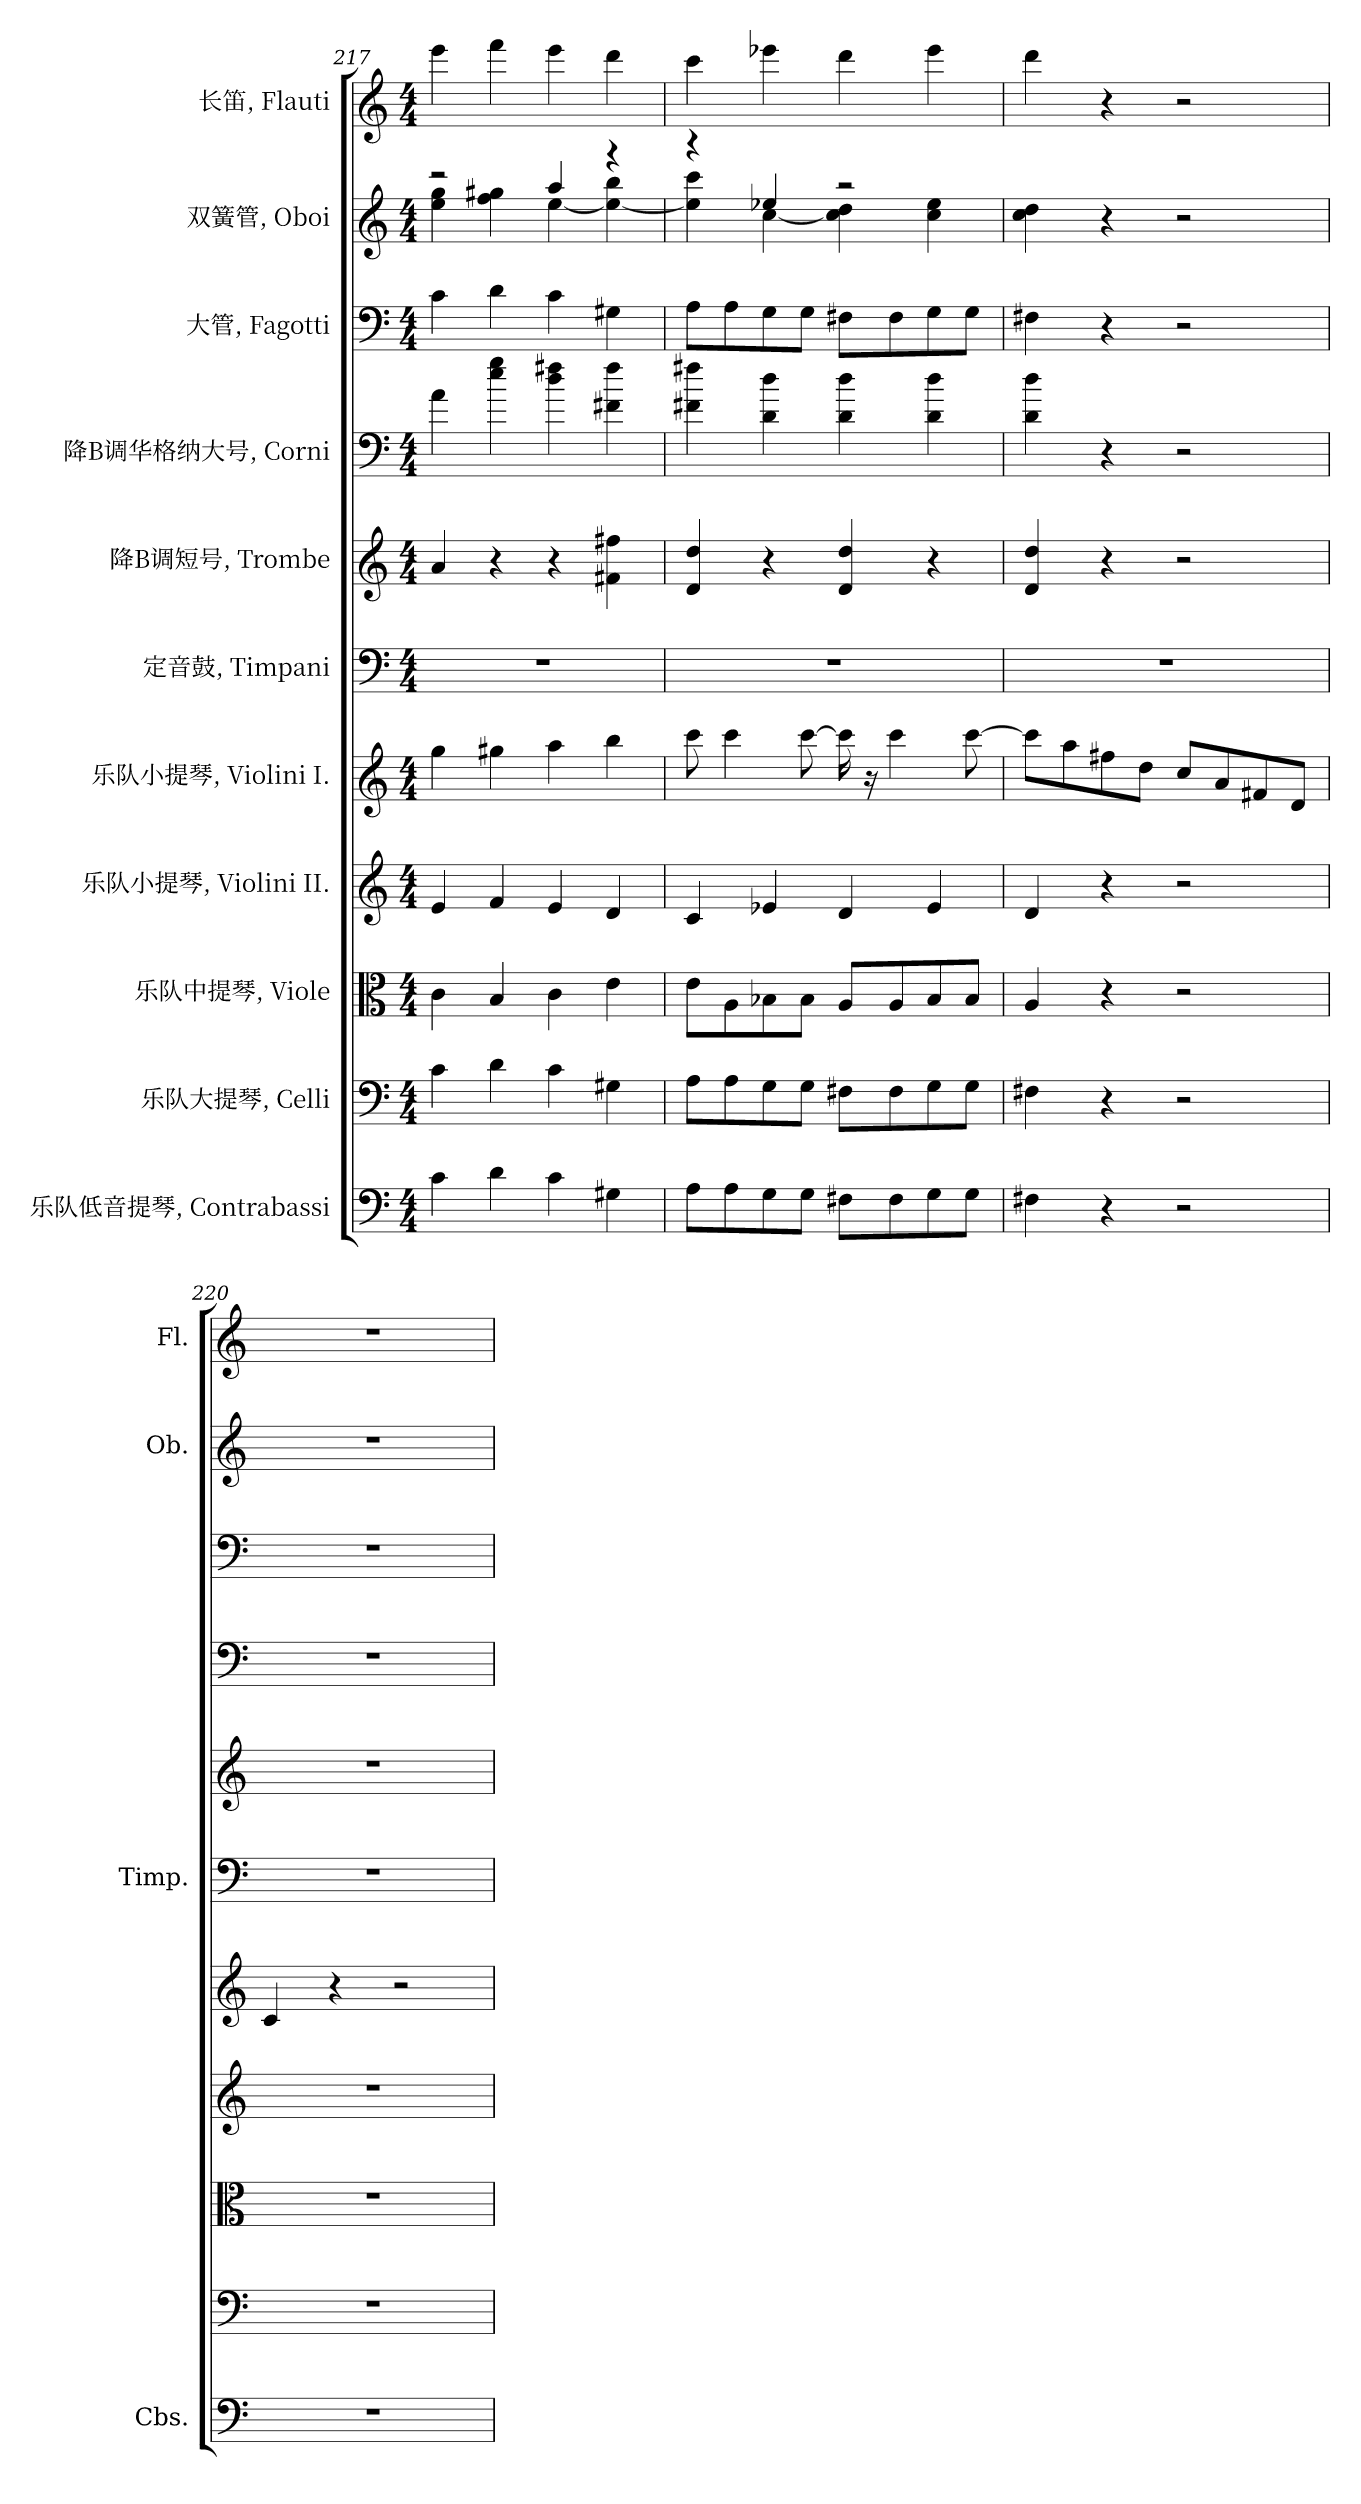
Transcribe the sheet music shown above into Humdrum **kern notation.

**kern	**kern	**kern	**kern	**kern	**kern	**kern	**kern	**kern	**kern	**kern
*part11	*part10	*part9	*part8	*part7	*part6	*part5	*part4	*part3	*part2	*part1
*staff11	*staff10	*staff9	*staff8	*staff7	*staff6	*staff5	*staff4	*staff3	*staff2	*staff1
*I"乐队低音提琴, Contrabassi	*I"乐队大提琴, Celli	*I"乐队中提琴, Viole	*I"乐队小提琴, Violini II.	*I"乐队小提琴, Violini I.	*I"定音鼓, Timpani	*I"降B调短号, Trombe	*I"降B调华格纳大号, Corni	*I"大管, Fagotti	*I"双簧管, Oboi	*I"长笛, Flauti
*I'Cbs.	*	*	*	*	*I'Timp.	*	*	*	*I'Ob.	*I'Fl.
*clefF4	*clefF4	*clefC3	*clefG2	*clefG2	*clefF4	*clefG2	*clefF4	*clefF4	*clefG2	*clefG2
*ITrd7c12	*	*	*	*	*	*ITrd1c2	*ITrd1c2	*	*	*
*k[]	*k[]	*k[]	*k[]	*k[]	*k[]	*k[b-e-]	*k[b-e-]	*k[]	*k[]	*k[]
*M4/4	*M4/4	*M4/4	*M4/4	*M4/4	*M4/4	*M4/4	*M4/4	*M4/4	*M4/4	*M4/4
=217	=217	=217	=217	=217	=217	=217	=217	=217	=217	=217
*	*	*	*	*	*	*	*	*	*^	*
4C\	4c\	4c\	4e/	4gg\	1r	4g/	4g\	4c\	2r	4ee\ 4gg\	4eee\
4D\	4d\	4B/	4f/	4gg#X\	.	4r	4dd\ 4ff\	4d\	.	4ff\ 4gg#X\	4fff\
4C\	4c\	4c\	4e/	4aa\	.	4r	4cc\ 4een\	4c\	4aa/	[4ee\	4eee\
4GG#X\	4G#X\	4e\	4d/	4bb\	.	4en\ 4een\	4en\ 4ee\	4G#X\	4r	4ee\_ 4bb\	4ddd\
!!LO:PB:g=z
=218	=218	=218	=218	=218	=218	=218	=218	=218	=218	=218	=218
8AA\L	8A\L	8e\L	4c/	8ccc\	1r	4c/ 4cc/	4en\ 4een\	8A\L	4r	4ee\] 4ccc\	4ccc\
8AA\	8A\	8A\	.	4ccc\	.	.	.	8A\	.	.	.
8GG\	8G\	8B-X\	4e-X/	.	.	4r	4c\ 4cc\	8G\	4ee-X/	[4cc\	4eee-X\
8GG\J	8G\J	8B-\J	.	[8ccc\	.	.	.	8G\J	.	.	.
8FF#X\L	8F#X\L	8A/L	4d/	16ccc\]	.	4c/ 4cc/	4c\ 4cc\	8F#X\L	2r	4cc\] 4dd\	4ddd\
.	.	.	.	16r	.	.	.	.	.	.	.
8FF#\	8F#\	8A/	.	4ccc\	.	.	.	8F#\	.	.	.
8GG\	8G\	8B-/	4e-/	.	.	4r	4c\ 4cc\	8G\	.	4cc\ 4ee-\	4eee-\
8GG\J	8G\J	8B-/J	.	[8ccc\	.	.	.	8G\J	.	.	.
*	*	*	*	*	*	*	*	*	*v	*v	*
=219	=219	=219	=219	=219	=219	=219	=219	=219	=219	=219
4FF#X\	4F#X\	4A/	4d/	8ccc\L]	1r	4c/ 4cc/	4c\ 4cc\	4F#X\	4cc\ 4dd\	4ddd\
.	.	.	.	8aa\	.	.	.	.	.	.
4r	4r	4r	4r	8ff#X\	.	4r	4r	4r	4r	4r
.	.	.	.	8dd\J	.	.	.	.	.	.
2r	2r	2r	2r	8cc/L	.	2r	2r	2r	2r	2r
.	.	.	.	8a/	.	.	.	.	.	.
.	.	.	.	8f#X/	.	.	.	.	.	.
.	.	.	.	8d/J	.	.	.	.	.	.
=220	=220	=220	=220	=220	=220	=220	=220	=220	=220	=220
1r	1r	1r	1r	4c/	1r	1r	1r	1r	1r	1r
.	.	.	.	4r	.	.	.	.	.	.
.	.	.	.	2r	.	.	.	.	.	.
=	=	=	=	=	=	=	=	=	=	=
*-	*-	*-	*-	*-	*-	*-	*-	*-	*-	*-
